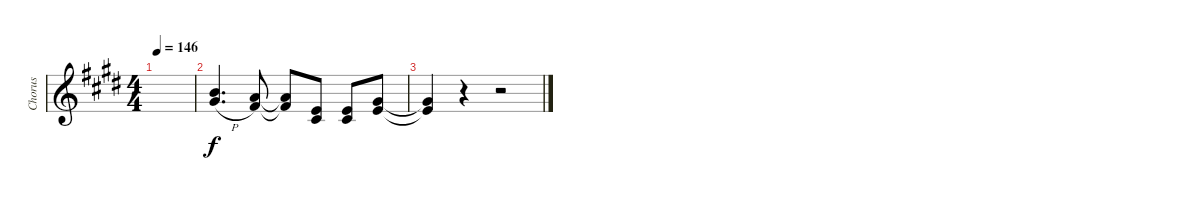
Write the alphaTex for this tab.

\track ("Chorus" "Chorus") {instrument altosax}
\staff {score}
\tuning (E4 B3 G3 D3 A2 E2) {hide}
\ts (4 4)
\tempo 146
\clef g2
\ks e
|
(7.1{h} 9.2{h}).4{d} (5.1 7.2).8 (5.1{t} 7.2{t}).8 (0.1 2.2).8 (0.1 2.2).8 (4.1 5.2).8 |
(4.1{t} 5.2{t}).4 r.4 r.2
